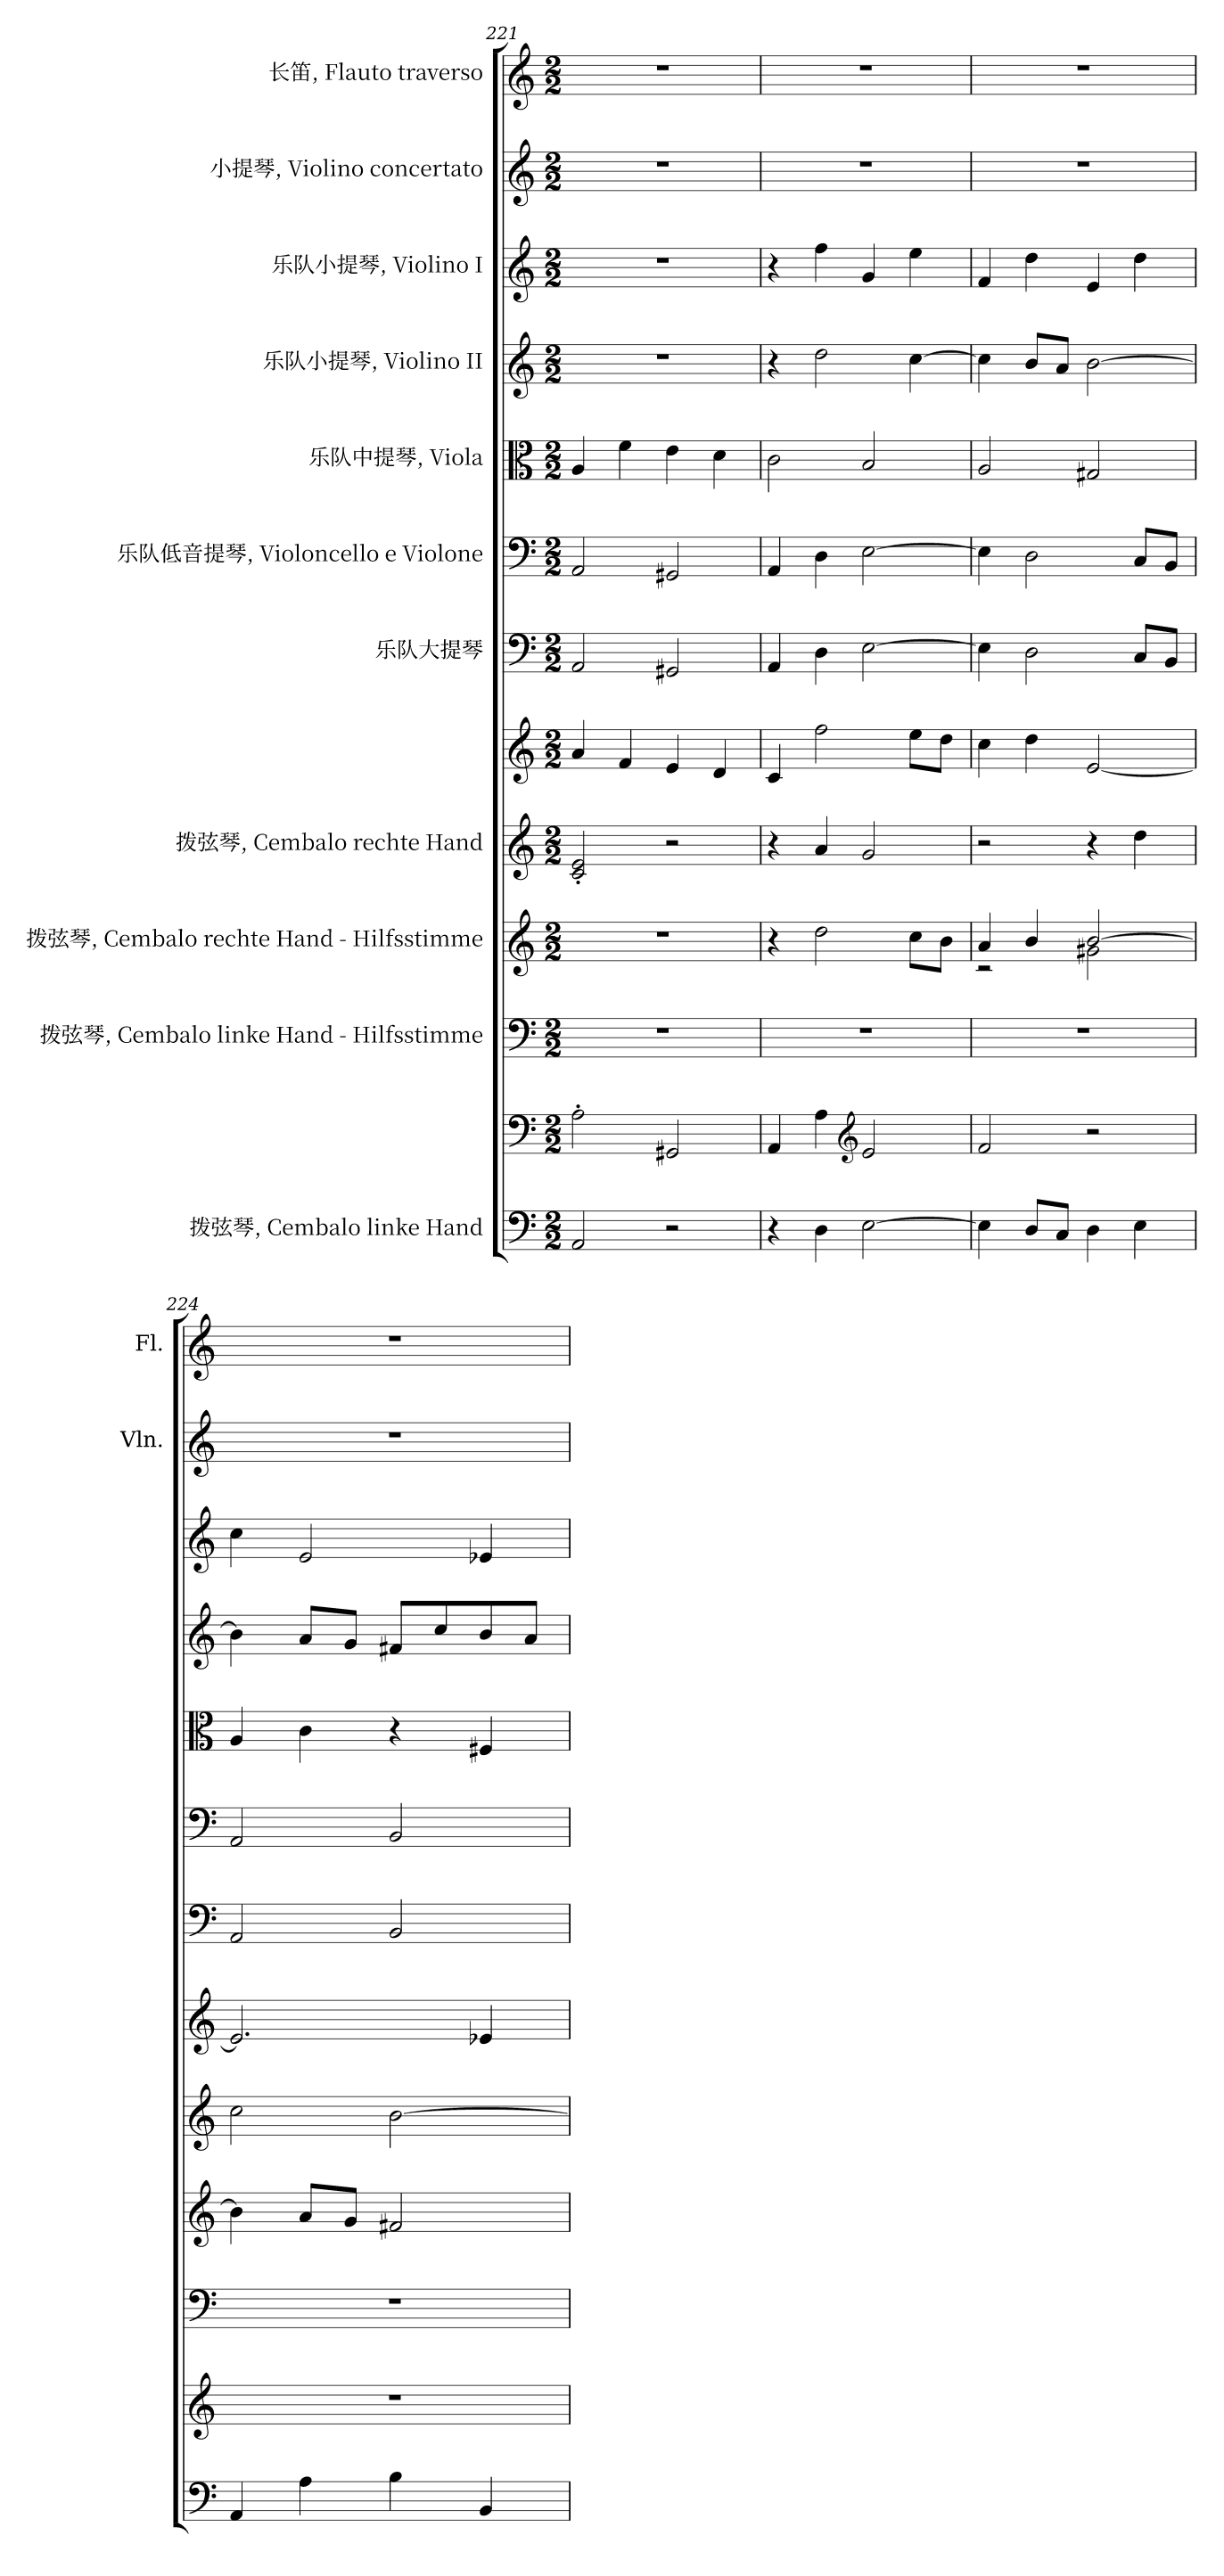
**kern	**kern	**kern	**kern	**kern	**kern	**kern	**kern	**kern	**kern	**kern	**kern	**kern
*part11	*part11	*part10	*part9	*part8	*part8	*part7	*part6	*part5	*part4	*part3	*part2	*part1
*staff13	*staff12	*staff11	*staff10	*staff9	*staff8	*staff7	*staff6	*staff5	*staff4	*staff3	*staff2	*staff1
*I"拨弦琴, Cembalo linke Hand	*	*I"拨弦琴, Cembalo linke Hand - Hilfsstimme	*I"拨弦琴, Cembalo rechte Hand - Hilfsstimme	*I"拨弦琴, Cembalo rechte Hand	*	*I"乐队大提琴	*I"乐队低音提琴, Violoncello e Violone	*I"乐队中提琴, Viola	*I"乐队小提琴, Violino II	*I"乐队小提琴, Violino I	*I"小提琴, Violino concertato	*I"长笛, Flauto traverso
*	*	*	*	*	*	*	*	*	*	*	*I'Vln.	*I'Fl.
*clefF4	*clefF4	*clefF4	*clefG2	*clefG2	*clefG2	*clefF4	*clefF4	*clefC3	*clefG2	*clefG2	*clefG2	*clefG2
*	*	*	*	*	*	*	*ITrd7c12	*	*	*	*	*
*k[]	*k[]	*k[]	*k[]	*k[]	*k[]	*k[]	*k[]	*k[]	*k[]	*k[]	*k[]	*k[]
*M2/2	*M2/2	*M2/2	*M2/2	*M2/2	*M2/2	*M2/2	*M2/2	*M2/2	*M2/2	*M2/2	*M2/2	*M2/2
=221	=221	=221	=221	=221	=221	=221	=221	=221	=221	=221	=221	=221
2AA/	2A'\	1r	1r	2c/' 2e/'	4a/	2AA/	2AAA/	4A/	1r	1r	1r	1r
.	.	.	.	.	4f/	.	.	4f\	.	.	.	.
2r	2GG#X/	.	.	2r	4e/	2GG#X/	2GGG#X/	4e\	.	.	.	.
.	.	.	.	.	4d/	.	.	4d\	.	.	.	.
=222	=222	=222	=222	=222	=222	=222	=222	=222	=222	=222	=222	=222
4r	4AA/	1r	4r	4r	4c/	4AA/	4AAA/	2c\	4r	4r	1r	1r
4D\	4A\	.	2dd\	4a/	2ff\	4D\	4DD\	.	2dd\	4ff\	.	.
*	*clefG2	*	*	*	*	*	*	*	*	*	*	*
[2E\	2e/	.	.	2g/	.	[2E\	[2EE\	2B/	.	4g/	.	.
.	.	.	8cc\L	.	8ee\L	.	.	.	[4cc\	4ee\	.	.
.	.	.	8b\J	.	8dd\J	.	.	.	.	.	.	.
=223	=223	=223	=223	=223	=223	=223	=223	=223	=223	=223	=223	=223
*	*	*	*^	*	*	*	*	*	*	*	*	*
4E\]	2f/	1r	4a/	2r	2r	4cc\	4E\]	4EE\]	2A/	4cc\]	4f/	1r	1r
8D/L	.	.	4b/	.	.	4dd\	2D\	2DD\	.	8b/L	4dd\	.	.
8C/J	.	.	.	.	.	.	.	.	.	8a/J	.	.	.
4D\	2r	.	[2b/	2g#X\	4r	[2e/	.	.	2G#X/	[2b\	4e/	.	.
4E\	.	.	.	.	4dd\	.	8C/L	8CC/L	.	.	4dd\	.	.
.	.	.	.	.	.	.	8BB/J	8BBB/J	.	.	.	.	.
*	*	*	*v	*v	*	*	*	*	*	*	*	*	*
!!LO:PB:g=z
=224	=224	=224	=224	=224	=224	=224	=224	=224	=224	=224	=224	=224
4AA/	1r	1r	4b\]	2cc\	2.e/]	2AA/	2AAA/	4A/	4b\]	4cc\	1r	1r
4A\	.	.	8a/L	.	.	.	.	4c\	8a/L	2e/	.	.
.	.	.	8g/J	.	.	.	.	.	8g/J	.	.	.
4B\	.	.	2f#X/	[2b\	.	2BB/	2BBB/	4r	8f#X/L	.	.	.
.	.	.	.	.	.	.	.	.	8cc/	.	.	.
4BB/	.	.	.	.	4e-X/	.	.	4F#X/	8b/	4e-X/	.	.
.	.	.	.	.	.	.	.	.	8a/J	.	.	.
=	=	=	=	=	=	=	=	=	=	=	=	=
*-	*-	*-	*-	*-	*-	*-	*-	*-	*-	*-	*-	*-
